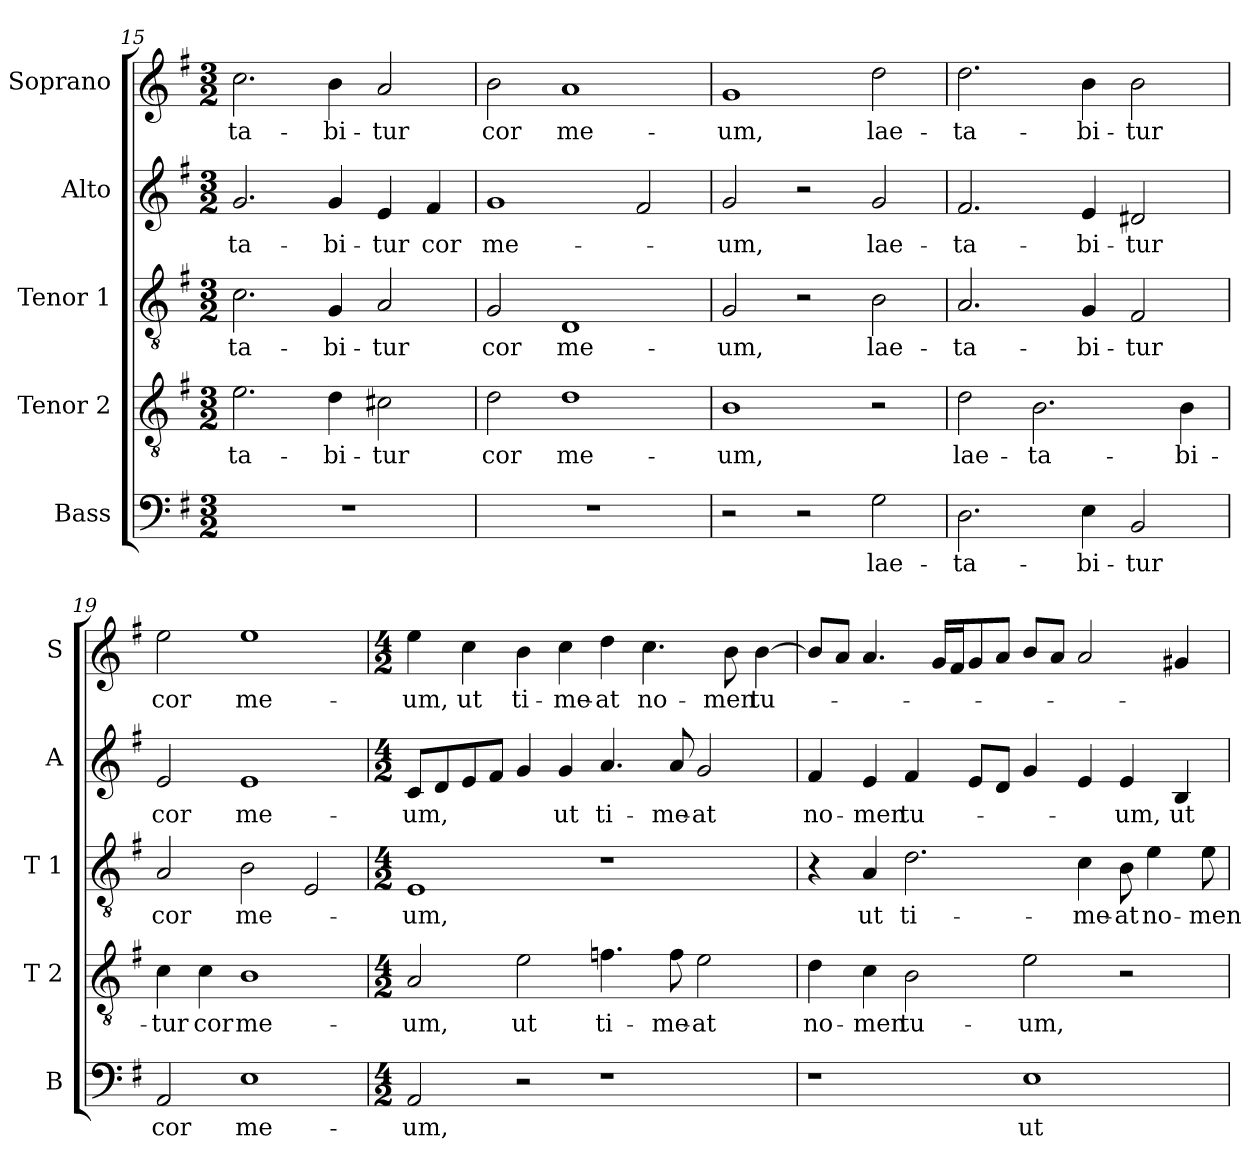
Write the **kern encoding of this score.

**kern	**text	**kern	**text	**kern	**text	**kern	**text	**kern	**text
*part5	*part5	*part4	*part4	*part3	*part3	*part2	*part2	*part1	*part1
*staff5	*staff5	*staff4	*staff4	*staff3	*staff3	*staff2	*staff2	*staff1	*staff1
*I"Bass	*	*I"Tenor 2	*	*I"Tenor 1	*	*I"Alto	*	*I"Soprano	*
*I'B	*	*I'T 2	*	*I'T 1	*	*I'A	*	*I'S	*
*clefF4	*	*clefGv2	*	*clefGv2	*	*clefG2	*	*clefG2	*
*k[f#]	*	*k[f#]	*	*k[f#]	*	*k[f#]	*	*k[f#]	*
*G:	*	*G:	*	*G:	*	*G:	*	*G:	*
*M3/2	*	*M3/2	*	*M3/2	*	*M3/2	*	*M3/2	*
=15	=15	=15	=15	=15	=15	=15	=15	=15	=15
!	!	!	!LO:LY:b	!	!LO:LY:b	!	!LO:LY:b	!	!LO:LY:b
1.r	.	2.e\	-ta-	2.c\	-ta-	2.g/	-ta-	2.cc\	-ta-
!	!	!	!LO:LY:b	!	!LO:LY:b	!	!LO:LY:b	!	!LO:LY:b
.	.	4d\	-bi-	4G/	-bi-	4g/	-bi-	4b\	-bi-
!	!	!	!LO:LY:b	!	!LO:LY:b	!	!LO:LY:b	!	!LO:LY:b
.	.	2c#X\	-tur	2A/	-tur	4e/	-tur	2a/	-tur
!	!	!	!	!	!	!	!LO:LY:b	!	!
.	.	.	.	.	.	4f#/	cor	.	.
!!LO:PB:g=z
=16	=16	=16	=16	=16	=16	=16	=16	=16	=16
!	!	!	!LO:LY:b	!	!LO:LY:b	!	!LO:LY:b	!	!LO:LY:b
1.r	.	2d\	cor	2G/	cor	1g	me-	2b\	cor
!	!	!	!LO:LY:b	!	!LO:LY:b	!	!	!	!LO:LY:b
.	.	1d	me-	1D	me-	.	.	1a	me-
.	.	.	.	.	.	2f#/	.	.	.
=17	=17	=17	=17	=17	=17	=17	=17	=17	=17
!	!	!	!LO:LY:b	!	!LO:LY:b	!	!LO:LY:b	!	!LO:LY:b
2r	.	1B	-um,	2G/	-um,	2g/	-um,	1g	-um,
2r	.	.	.	2r	.	2r	.	.	.
!	!LO:LY:b	!	!	!	!LO:LY:b	!	!LO:LY:b	!	!LO:LY:b
2G\	lae-	2r	.	2B\	lae-	2g/	lae-	2dd\	lae-
=18	=18	=18	=18	=18	=18	=18	=18	=18	=18
!	!LO:LY:b	!	!LO:LY:b	!	!LO:LY:b	!	!LO:LY:b	!	!LO:LY:b
2.D\	-ta-	2d\	lae-	2.A/	-ta-	2.f#/	-ta-	2.dd\	-ta-
!	!	!	!LO:LY:b	!	!	!	!	!	!
.	.	2.B\	-ta-	.	.	.	.	.	.
!	!LO:LY:b	!	!	!	!LO:LY:b	!	!LO:LY:b	!	!LO:LY:b
4E\	-bi-	.	.	4G/	-bi-	4e/	-bi-	4b\	-bi-
!	!LO:LY:b	!	!	!	!LO:LY:b	!	!LO:LY:b	!	!LO:LY:b
2BB/	-tur	.	.	2F#/	-tur	2d#X/	-tur	2b\	-tur
!	!	!	!LO:LY:b	!	!	!	!	!	!
.	.	4B\	-bi-	.	.	.	.	.	.
!!LO:LB:g=z
=19	=19	=19	=19	=19	=19	=19	=19	=19	=19
!	!LO:LY:b	!	!LO:LY:b	!	!LO:LY:b	!	!LO:LY:b	!	!LO:LY:b
2AA/	cor	4c\	-tur	2A/	cor	2e/	cor	2ee\	cor
!	!	!	!LO:LY:b	!	!	!	!	!	!
.	.	4c\	cor	.	.	.	.	.	.
!	!LO:LY:b	!	!LO:LY:b	!	!LO:LY:b	!	!LO:LY:b	!	!LO:LY:b
1E	me-	1B	me-	2B\	me-	1e	me-	1ee	me-
.	.	.	.	2E/	.	.	.	.	.
=20	=20	=20	=20	=20	=20	=20	=20	=20	=20
*M4/2	*	*M4/2	*	*M4/2	*	*M4/2	*	*M4/2	*
!	!LO:LY:b	!	!LO:LY:b	!	!LO:LY:b	!	!LO:LY:b	!	!LO:LY:b
2AA/	-um,	2A/	-um,	1E	-um,	8c/L	-um,	4ee\	-um,
.	.	.	.	.	.	8d/	.	.	.
!	!	!	!	!	!	!	!	!	!LO:LY:b
.	.	.	.	.	.	8e/	.	4cc\	ut
.	.	.	.	.	.	8f#/J	.	.	.
!	!	!	!LO:LY:b	!	!	!	!	!	!LO:LY:b
2r	.	2e\	ut	.	.	4g/	.	4b\	ti-
!	!	!	!	!	!	!	!LO:LY:b	!	!LO:LY:b
.	.	.	.	.	.	4g/	ut	4cc\	-me-
!	!	!	!LO:LY:b	!	!	!	!LO:LY:b	!	!LO:LY:b
1r	.	4.fn\	ti-	1r	.	4.a/	ti-	4dd\	-at
!	!	!	!	!	!	!	!	!	!LO:LY:b
.	.	.	.	.	.	.	.	4.cc\	no-
!	!	!	!LO:LY:b	!	!	!	!LO:LY:b	!	!
.	.	8f\	-me-	.	.	8a/	-me-	.	.
!	!	!	!LO:LY:b	!	!	!	!LO:LY:b	!	!
.	.	2e\	-at	.	.	2g/	-at	.	.
!	!	!	!	!	!	!	!	!	!LO:LY:b
.	.	.	.	.	.	.	.	8b\	-men
!	!	!	!	!	!	!	!	!	!LO:LY:b
.	.	.	.	.	.	.	.	[4b\	tu-
=21	=21	=21	=21	=21	=21	=21	=21	=21	=21
!	!	!	!LO:LY:b	!	!	!	!LO:LY:b	!	!
1r	.	4d\	no-	4r	.	4f#/	no-	8b/L]	.
.	.	.	.	.	.	.	.	8a/J	.
!	!	!	!LO:LY:b	!	!LO:LY:b	!	!LO:LY:b	!	!
.	.	4c\	-men	4A/	ut	4e/	-men	4.a/	.
!	!	!	!LO:LY:b	!	!LO:LY:b	!	!LO:LY:b	!	!
.	.	2B\	tu-	2.d\	ti-	4f#/	tu-	.	.
.	.	.	.	.	.	.	.	16g/LL	.
.	.	.	.	.	.	.	.	16f#/J	.
.	.	.	.	.	.	8e/L	.	8g/	.
.	.	.	.	.	.	8d/J	.	8a/J	.
!	!LO:LY:b	!	!LO:LY:b	!	!	!	!	!	!
1E	ut	2e\	-um,	.	.	4g/	.	8b/L	.
.	.	.	.	.	.	.	.	8a/J	.
!	!	!	!	!	!LO:LY:b	!	!	!	!
.	.	.	.	4c\	-me-	4e/	.	2a/	.
!	!	!	!	!	!LO:LY:b	!	!LO:LY:b	!	!
.	.	2r	.	8B\	-at	4e/	-um,	.	.
!	!	!	!	!	!LO:LY:b	!	!	!	!
.	.	.	.	4e\	no-	.	.	.	.
!	!	!	!	!	!	!	!LO:LY:b	!	!
.	.	.	.	.	.	4B/	ut	4g#X/	.
!	!	!	!	!	!LO:LY:b	!	!	!	!
.	.	.	.	8e\	-men	.	.	.	.
=	=	=	=	=	=	=	=	=	=
*-	*-	*-	*-	*-	*-	*-	*-	*-	*-
